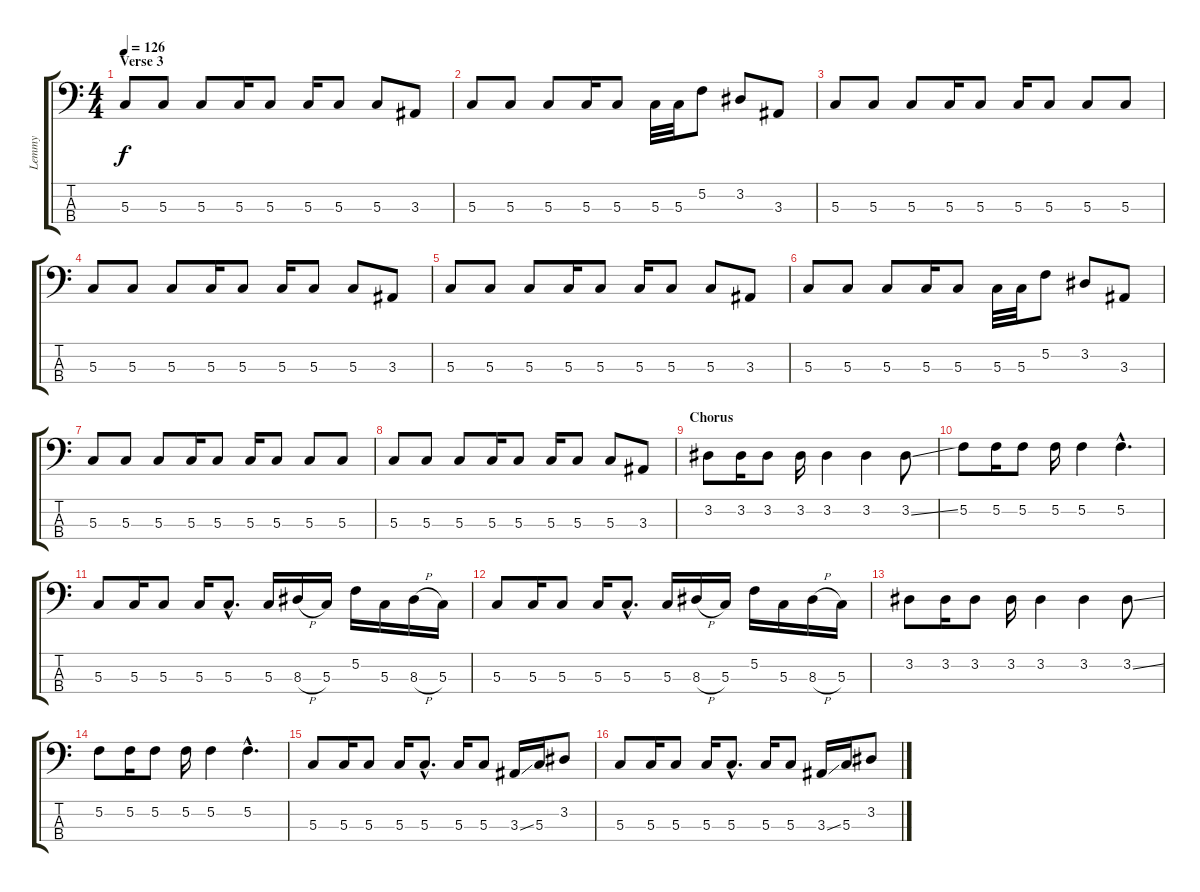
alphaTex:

\track ("Lemmy" "Lemmy") {instrument electricbassfinger}
\staff {score tabs}
\tuning (F2 C2 G1 C1) {hide}
\ts (4 4)
\section ("" "Verse 3")
\tempo 126
\clef f4
\ks c
5.3.8{dy f} 5.3.8 5.3.8 5.3.16 5.3.8 5.3.16 5.3.8 5.3.8 3.3.8 |
5.3.8 5.3.8 5.3.8 5.3.16 5.3.8 5.3.32 5.3.32 5.2.8 3.2.8 3.3.8 |
5.3.8 5.3.8 5.3.8 5.3.16 5.3.8 5.3.16 5.3.8 5.3.8 5.3.8 |
5.3.8 5.3.8 5.3.8 5.3.16 5.3.8 5.3.16 5.3.8 5.3.8 3.3.8 |
5.3.8 5.3.8 5.3.8 5.3.16 5.3.8 5.3.16 5.3.8 5.3.8 3.3.8 |
5.3.8 5.3.8 5.3.8 5.3.16 5.3.8 5.3.32 5.3.32 5.2.8 3.2.8 3.3.8 |
5.3.8 5.3.8 5.3.8 5.3.16 5.3.8 5.3.16 5.3.8 5.3.8 5.3.8 |
5.3.8 5.3.8 5.3.8 5.3.16 5.3.8 5.3.16 5.3.8 5.3.8 3.3.8 |
\section ("" "Chorus")
3.2.8 3.2.16 3.2.8 3.2.16 3.2.4 3.2.4 3.2{ss}.8 |
5.2.8 5.2.16 5.2.8 5.2.16 5.2.4 5.2{hac}.4{d} |
5.3.8 5.3.16 5.3.8 5.3.16 5.3{hac}.8{d} 5.3.16 8.3{h}.16 5.3.16 5.2.16 5.3.16 8.3{h}.16 5.3.16 |
5.3.8 5.3.16 5.3.8 5.3.16 5.3{hac}.8{d} 5.3.16 8.3{h}.16 5.3.16 5.2.16 5.3.16 8.3{h}.16 5.3.16 |
3.2.8 3.2.16 3.2.8 3.2.16 3.2.4 3.2.4 3.2{ss}.8 |
5.2.8 5.2.16 5.2.8 5.2.16 5.2.4 5.2{hac}.4{d} |
5.3.8 5.3.16 5.3.8 5.3.16 5.3{hac}.8{d} 5.3.16 5.3.8 3.3{ss}.16 5.3.16 3.2.8 |
5.3.8 5.3.16 5.3.8 5.3.16 5.3{hac}.8{d} 5.3.16 5.3.8 3.3{ss}.16 5.3.16 3.2.8
